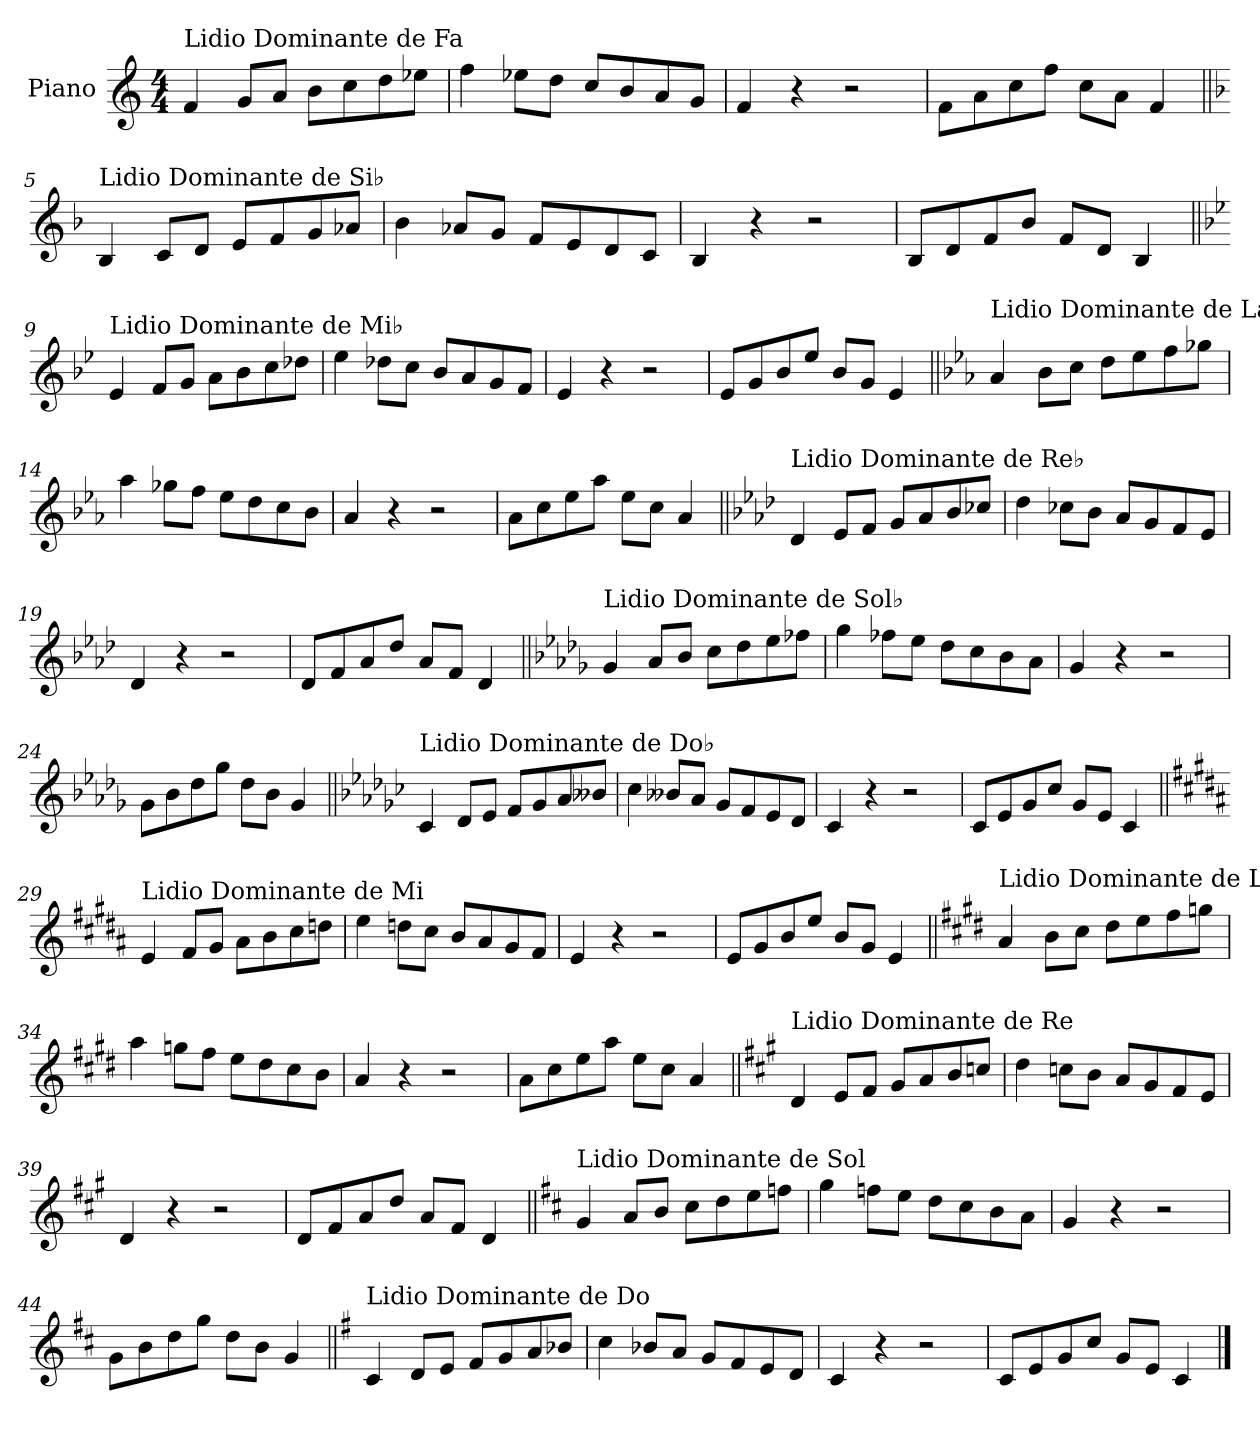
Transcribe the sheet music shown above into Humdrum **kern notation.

**kern
*part1
*staff1
*I"Piano
*I'Pno.
*clefG2
*k[]
*M4/4
=1
!LO:TX:a:t=Lidio Dominante de Fa
4f/
8g/L
8a/J
8b\L
8cc\
8dd\
8ee-X\J
=2
4ff\
8ee-X\L
8dd\J
8cc/L
8b/
8a/
8g/J
=3
4f/
4r
2r
=4
8f\L
8a\
8cc\
8ff\J
8cc\L
8a\J
4f/
!!LO:LB:g=z
=5||
*k[b-]
!LO:TX:a:t=Lidio Dominante de Si♭
4B-/
8c/L
8d/J
8e/L
8f/
8g/
8a-X/J
=6
4b-\
8a-X/L
8g/J
8f/L
8e/
8d/
8c/J
=7
4B-/
4r
2r
=8
8B-/L
8d/
8f/
8b-/J
8f/L
8d/J
4B-/
!!LO:LB:g=z
=9||
*k[b-e-]
!LO:TX:a:t=Lidio Dominante de Mi♭
4e-/
8f/L
8g/J
8a\L
8b-\
8cc\
8dd-X\J
=10
4ee-\
8dd-X\L
8cc\J
8b-/L
8a/
8g/
8f/J
=11
4e-/
4r
2r
=12
8e-/L
8g/
8b-/
8ee-/J
8b-/L
8g/J
4e-/
!!LO:LB:g=z
=13||
*k[b-e-a-]
!LO:TX:a:t=Lidio Dominante de La♭
4a-/
8b-\L
8cc\J
8dd\L
8ee-\
8ff\
8gg-X\J
=14
4aa-\
8gg-X\L
8ff\J
8ee-\L
8dd\
8cc\
8b-\J
=15
4a-/
4r
2r
=16
8a-\L
8cc\
8ee-\
8aa-\J
8ee-\L
8cc\J
4a-/
!!LO:LB:g=z
=17||
*k[b-e-a-d-]
!LO:TX:a:t=Lidio Dominante de Re♭
4d-/
8e-/L
8f/J
8g/L
8a-/
8b-/
8cc-X/J
=18
4dd-\
8cc-X\L
8b-\J
8a-/L
8g/
8f/
8e-/J
=19
4d-/
4r
2r
=20
8d-/L
8f/
8a-/
8dd-/J
8a-/L
8f/J
4d-/
!!LO:LB:g=z
=21||
*k[b-e-a-d-g-]
!LO:TX:a:t=Lidio Dominante de Sol♭
4g-/
8a-/L
8b-/J
8cc\L
8dd-\
8ee-\
8ff-X\J
=22
4gg-\
8ff-X\L
8ee-\J
8dd-\L
8cc\
8b-\
8a-\J
=23
4g-/
4r
2r
=24
8g-\L
8b-\
8dd-\
8gg-\J
8dd-\L
8b-\J
4g-/
!!LO:LB:g=z
=25||
*k[b-e-a-d-g-c-]
!LO:TX:a:t=Lidio Dominante de Do♭
4c-/
8d-/L
8e-/J
8f/L
8g-/
8a-/
8b--X/J
=26
4cc-\
8b--X/L
8a-/J
8g-/L
8f/
8e-/
8d-/J
=27
4c-/
4r
2r
=28
8c-/L
8e-/
8g-/
8cc-/J
8g-/L
8e-/J
4c-/
!!LO:LB:g=z
=29||
*k[f#c#g#d#a#]
!LO:TX:a:t=Lidio Dominante de Mi
4e/
8f#/L
8g#/J
8a#\L
8b\
8cc#\
8ddn\J
=30
4ee\
8ddn\L
8cc#\J
8b/L
8a#/
8g#/
8f#/J
=31
4e/
4r
2r
=32
8e/L
8g#/
8b/
8ee/J
8b/L
8g#/J
4e/
!!LO:LB:g=z
=33||
*k[f#c#g#d#]
!LO:TX:a:t=Lidio Dominante de La
4a/
8b\L
8cc#\J
8dd#\L
8ee\
8ff#\
8ggn\J
=34
4aa\
8ggn\L
8ff#\J
8ee\L
8dd#\
8cc#\
8b\J
=35
4a/
4r
2r
=36
8a\L
8cc#\
8ee\
8aa\J
8ee\L
8cc#\J
4a/
!!LO:LB:g=z
=37||
*k[f#c#g#]
!LO:TX:a:t=Lidio Dominante de Re
4d/
8e/L
8f#/J
8g#/L
8a/
8b/
8ccn/J
=38
4dd\
8ccn\L
8b\J
8a/L
8g#/
8f#/
8e/J
=39
4d/
4r
2r
=40
8d/L
8f#/
8a/
8dd/J
8a/L
8f#/J
4d/
!!LO:LB:g=z
=41||
*k[f#c#]
!LO:TX:a:t=Lidio Dominante de Sol
4g/
8a/L
8b/J
8cc#\L
8dd\
8ee\
8ffn\J
=42
4gg\
8ffn\L
8ee\J
8dd\L
8cc#\
8b\
8a\J
=43
4g/
4r
2r
=44
8g\L
8b\
8dd\
8gg\J
8dd\L
8b\J
4g/
!!LO:LB:g=z
=45||
*k[f#]
!LO:TX:a:t=Lidio Dominante de Do
4c/
8d/L
8e/J
8f#/L
8g/
8a/
8b-X/J
=46
4cc\
8b-X/L
8a/J
8g/L
8f#/
8e/
8d/J
=47
4c/
4r
2r
=48
8c/L
8e/
8g/
8cc/J
8g/L
8e/J
4c/
==
*-
